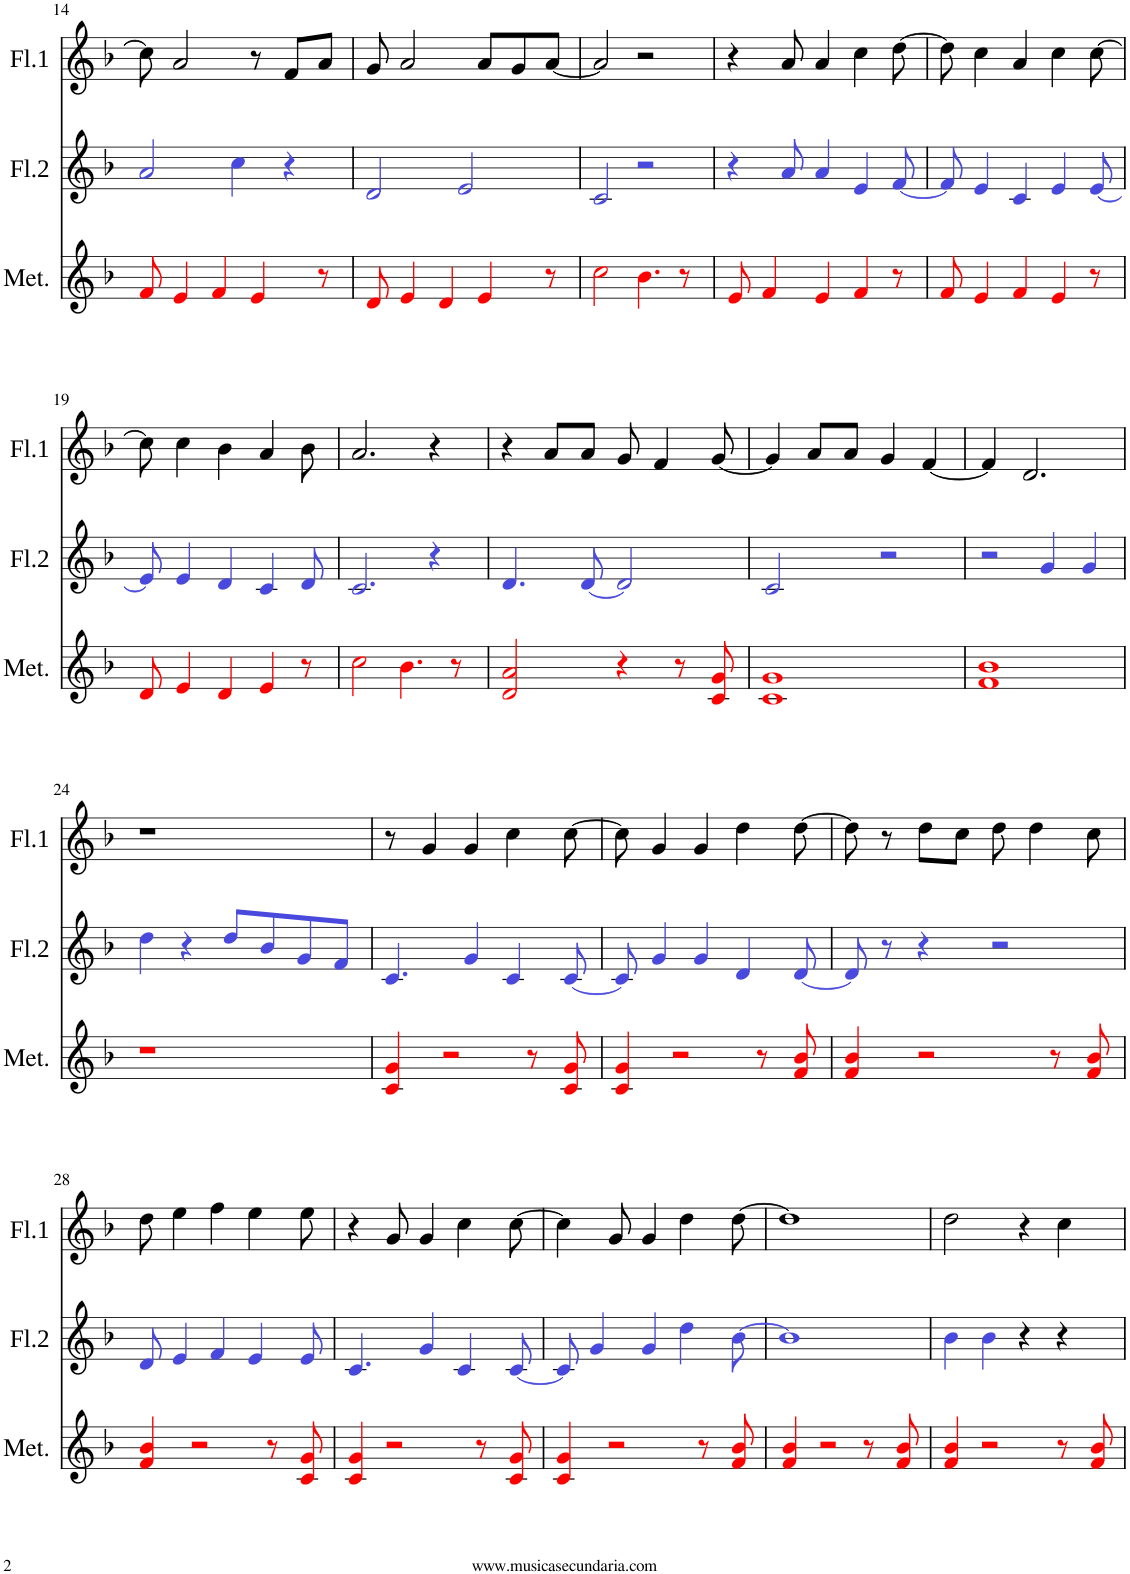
**kern	**kern	**kern
*part3	*part2	*part1
*staff3	*staff2	*staff1
*I"Metalófono	*I"Flauta 2	*I"Flauta 1
*I'Met.	*I'Fl.2	*I'Fl.1
!!LO:PB:g=z
*clefG2	*clefG2	*clefG2
*k[b-]	*k[b-]	*k[b-]
*M4/4	*M4/4	*M4/4
=14	=14	=14
8fi/	2aj/	8cc\]
4ei/	.	2a/
4fi/	.	.
.	4ccj\	.
4ei/	.	8r
.	4r	8f/L
8r	.	8a/J
=15	=15	=15
8di/	2dj/	8g/
4ei/	.	2a/
4di/	.	.
.	2ej/	.
4ei/	.	8a/L
.	.	8g/
8r	.	[8a/J
=16	=16	=16
2cci\	2cj/	2a/]
4.b-i\	2r	2r
8r	.	.
=17	=17	=17
8ei/	4r	4r
4fi/	.	.
.	8aj/	8a/
4ei/	4aj/	4a/
4fi/	4ej/	4cc\
8r	[8fj/	[8dd\
=18	=18	=18
8fi/	8fj/]	8dd\]
4ei/	4ej/	4cc\
4fi/	4cj/	4a/
4ei/	4ej/	4cc\
8r	[8ej/	[8cc\
!!LO:LB:g=z
=19	=19	=19
8di/	8ej/]	8cc\]
4ei/	4ej/	4cc\
4di/	4dj/	4b-\
4ei/	4cj/	4a/
8r	8dj/	8b-\
=20	=20	=20
2cci\	2.cj/	2.a/
4.b-i\	.	.
.	4r	4r
8r	.	.
=21	=21	=21
2di/ 2ai/	4.dj/	4r
.	.	8a/L
.	[8dj/	8a/J
4r	2dj/]	8g/
.	.	4f/
8r	.	.
8ci/ 8gi/	.	[8g/
=22	=22	=22
1ci 1gi	2cj/	4g/]
.	.	8a/L
.	.	8a/J
.	2r	4g/
.	.	[4f/
=23	=23	=23
1fi 1b-i	2r	4f/]
.	.	2.d/
.	4gj/	.
.	4gj/	.
!!LO:LB:g=z
=24	=24	=24
1r	4ddj\	1r
.	4r	.
.	8ddj/L	.
.	8b-j/	.
.	8gj/	.
.	8fj/J	.
=25	=25	=25
4ci/ 4gi/	4.cj/	8r
.	.	4g/
2r	.	.
.	4gj/	4g/
.	4cj/	4cc\
8r	.	.
8ci/ 8gi/	[8cj/	[8cc\
=26	=26	=26
4ci/ 4gi/	8cj/]	8cc\]
.	4gj/	4g/
2r	.	.
.	4gj/	4g/
.	4dj/	4dd\
8r	.	.
8fi/ 8b-i/	[8dj/	[8dd\
=27	=27	=27
4fi/ 4b-i/	8dj/]	8dd\]
.	8r	8r
2r	4r	8dd\L
.	.	8cc\J
.	2r	8dd\
.	.	4dd\
8r	.	.
8fi/ 8b-i/	.	8cc\
!!LO:LB:g=z
=28	=28	=28
4fi/ 4b-i/	8dj/	8dd\
.	4ej/	4ee\
2r	.	.
.	4fj/	4ff\
.	4ej/	4ee\
8r	.	.
8ci/ 8gi/	8ej/	8ee\
=29	=29	=29
4ci/ 4gi/	4.cj/	4r
2r	.	8g/
.	4gj/	4g/
.	4cj/	4cc\
8r	.	.
8ci/ 8gi/	[8cj/	[8cc\
=30	=30	=30
4ci/ 4gi/	8cj/]	4cc\]
.	4gj/	.
2r	.	8g/
.	4gj/	4g/
.	4ddj\	4dd\
8r	.	.
8fi/ 8b-i/	[8b-j\	[8dd\
=31	=31	=31
4fi/ 4b-i/	1b-j]	1dd]
2r	.	.
8r	.	.
8fi/ 8b-i/	.	.
=32	=32	=32
4fi/ 4b-i/	4b-j\	2dd\
2r	4b-j\	.
.	4r	4r
8r	4r	4cc\
8fi/ 8b-i/	.	.
=	=	=
*-	*-	*-
